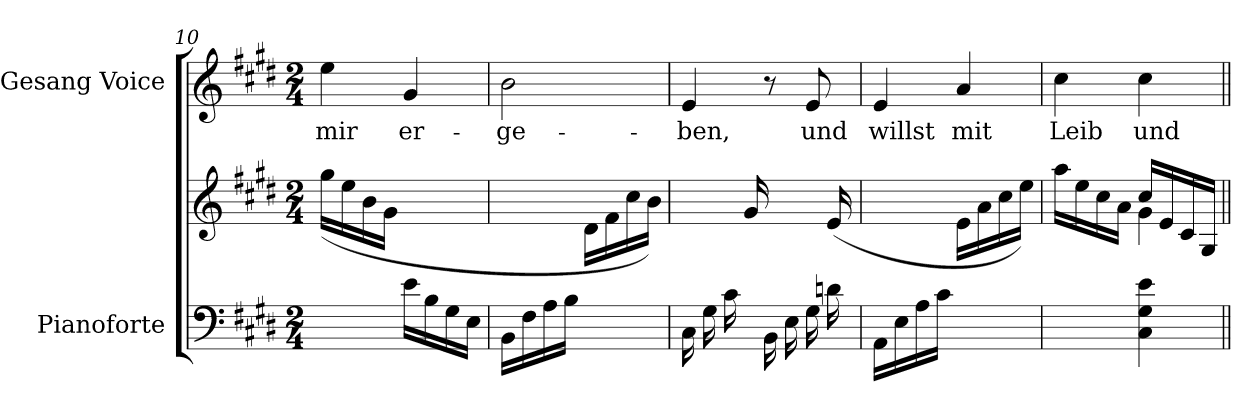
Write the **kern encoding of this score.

**kern	**kern	**kern	**text
*part2	*part2	*part1	*part1
*staff3	*staff2	*staff1	*staff1
*I"Pianoforte	*	*I"Gesang Voice	*
*I'Pno	*	*	*
*clefF4	*clefG2	*clefG2	*
*k[f#c#g#d#]	*k[f#c#g#d#]	*k[f#c#g#d#]	*
*M2/4	*M2/4	*M2/4	*
=10	=10	=10	=10
*	*^	*	*
!	!	!	!	!LO:LY:b
4ryy	2ryy	(16gg#\LL	4ee\	mir
.	.	16ee\	.	.
.	.	16b\	.	.
.	.	16g#\JJ	.	.
!	!	!	!	!LO:LY:b
16e\LL	.	4ryy	4g#/	er-
16B\	.	.	.	.
16G#\	.	.	.	.
16E\JJ)	.	.	.	.
!!LO:LB:g=z
=11	=11	=11	=11	=11
!	!	!	!	!LO:LY:b
(16BB\LL	2ryy	4ryy	2b\	-ge-
16F#\	.	.	.	.
16A\	.	.	.	.
16B\JJ	.	.	.	.
4ryy	.	16d#\LL	.	.
.	.	16f#\	.	.
.	.	16cc#\	.	.
.	.	16b\JJ)	.	.
=12	=12	=12	=12	=12
!	!	!	!	!LO:LY:b
(16C#\LL	8.ryy	8.ryy	4e/	-ben,
16G#\	.	.	.	.
16c#\	.	.	.	.
16ryy	16g#/	16e\JJ)	.	.
(16BB\LL	8.ryy	4ryy	8r	.
16E\	.	.	.	.
!	!	!	!	!LO:LY:b
16G#\	.	.	8e/	und
16dn\JJ	(16e/	.	.	.
=13	=13	=13	=13	=13
!	!	!	!	!LO:LY:b
16AA\LL	4ryy	4ryy	4e/	willst
16E\	.	.	.	.
16A\	.	.	.	.
16c#\JJ	.	.	.	.
!	!	!	!	!LO:LY:b
4ryy	4ryy	16e\LL	4a/	mit
.	.	16a\	.	.
.	.	16cc#\	.	.
.	.	16ee\JJ)	.	.
=14	=14	=14	=14	=14
!	!	!	!	!LO:LY:b
4ryy	16aa\LL	4ryy	4cc#\	Leib
.	16ee\	.	.	.
.	16cc#\	.	.	.
.	16a\JJ	.	.	.
!	!	!	!	!LO:LY:b
4C#\ 4G#\ 4e\	16cc#/LL	4g#\	4cc#\	und
.	16e/	.	.	.
.	16c#/	.	.	.
.	16G#/JJ	.	.	.
*	*v	*v	*	*
=||	=||	=||	=||
*-	*-	*-	*-
